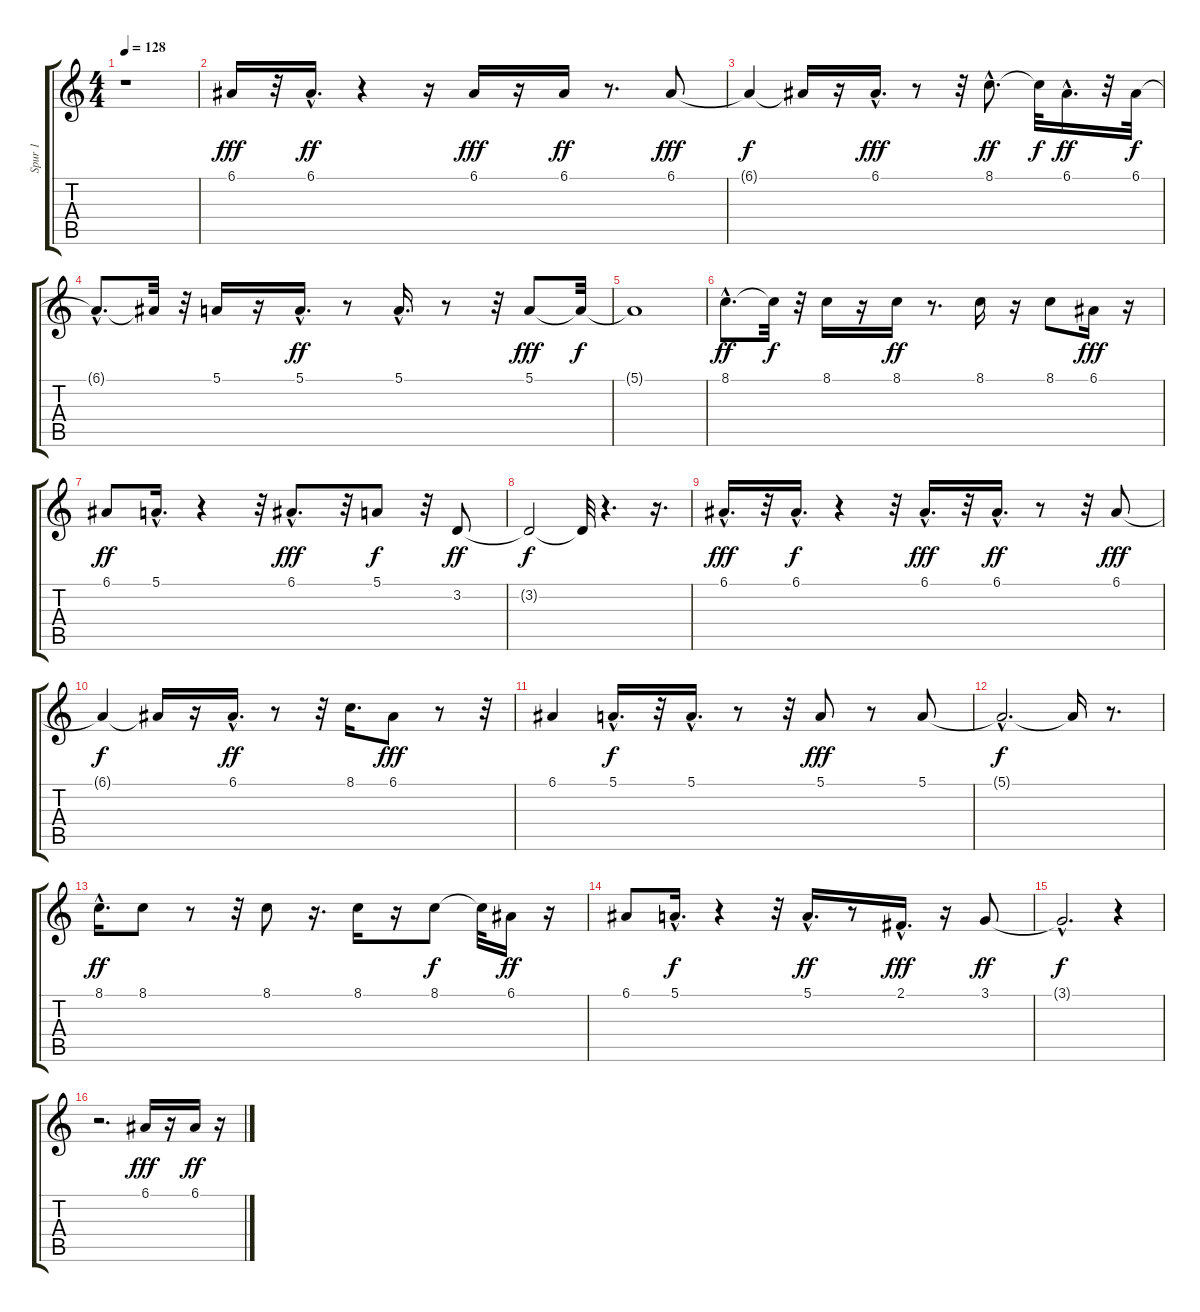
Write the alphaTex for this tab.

\track ("Spur 1" "Spur 1") {instrument flute}
\staff {score tabs}
\tuning (E4 B3 G3 D3 A2 E2) {hide}
\ts (4 4)
\tempo 128
\clef g2
\ks c
r.1{dy f} |
6.1.16{dy fff} r.32 6.1{hac}.16{d dy ff} r.4 r.16 6.1.16{dy fff} r.16 6.1.16{dy ff} r.8{d} 6.1.8{dy fff} |
6.1{t}.4{dy f} 6.1{t}.16 r.16 6.1{hac}.16{d dy fff} r.8 r.32 8.1{hac}.8{d dy ff} 8.1{t}.32{dy f} 6.1{hac}.16{d dy ff} r.32 6.1.32{dy f} |
6.1{hac t}.8{d} 6.1{t}.32 r.32 5.1.16 r.16 5.1{hac}.16{d dy ff} r.8 5.1{hac}.16{d} r.8 r.32 5.1.8{dy fff} 5.1{t}.32{dy f} |
5.1{t}.1 |
8.1{hac}.8{d dy ff} 8.1{t}.32{dy f} r.32 8.1.16 r.16 8.1.16{dy ff} r.8{d} 8.1.16 r.16 8.1.8 6.1.16{dy fff} r.16 |
6.1.8{dy ff} 5.1{hac}.16{d} r.4 r.32 6.1{hac}.8{d dy fff} r.32 5.1.8{dy f} r.32 3.2.8{dy ff} |
3.2{t}.2{dy f} 3.2{t}.32 r.4{d} r.16{d} |
6.1{hac}.16{d dy fff} r.32 6.1{hac}.16{d dy f} r.4 r.32 6.1{hac}.16{d dy fff} r.32 6.1{hac}.16{d dy ff} r.8 r.32 6.1.8{dy fff} |
6.1{t}.4{dy f} 6.1{t}.16 r.16 6.1{hac}.16{d dy ff} r.8 r.32 8.1.16{d} 6.1.8{dy fff} r.8 r.32 |
6.1.4 5.1{hac}.16{d dy f} r.32 5.1{hac}.16{d} r.8 r.32 5.1.8{dy fff} r.8 5.1.8 |
5.1{hac t}.2{d dy f} 5.1{t}.16 r.8{d} |
8.1{hac}.16{d dy ff} 8.1.8 r.8 r.32 8.1.8 r.16{d} 8.1.16 r.16 8.1.8{dy f} 8.1{t}.32 6.1.16{dy ff} r.16 |
6.1.8 5.1{hac}.16{d dy f} r.4 r.32 5.1{hac}.16{d dy ff} r.8 2.1{hac}.16{d dy fff} r.16 3.1.8{dy ff} |
3.1{hac t}.2{d dy f} r.4 |
r.2{d} 6.1.16{dy fff} r.16 6.1.16{dy ff} r.16
